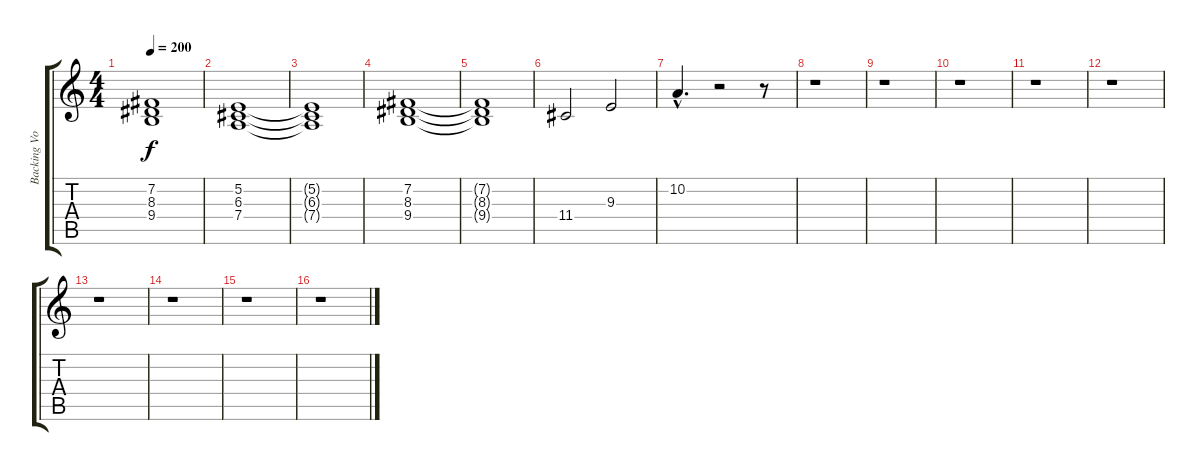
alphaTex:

\track ("Backing Vocals" "Backing Vo") {instrument choiraahs}
\staff {score tabs}
\tuning (E4 B3 G3 D3 A2 E2) {hide}
\ts (4 4)
\tempo 200
\clef g2
\ks c
(7.2{t} 8.3{t} 9.4{t}).1{dy f} |
(5.2 6.3 7.4).1 |
(5.2{t} 6.3{t} 7.4{t}).1 |
(7.2 8.3 9.4).1 |
(7.2{t} 8.3{t} 9.4{t}).1 |
11.4.2 9.3.2 |
10.2{hac}.4{d} r.2 r.8 |
r.1 |
r.1 |
r.1 |
r.1 |
r.1 |
r.1 |
r.1 |
r.1 |
r.1
